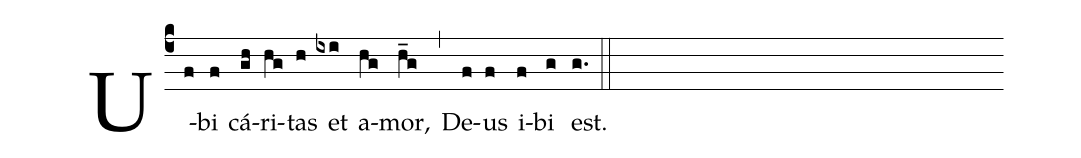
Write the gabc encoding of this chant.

%%
(c4) U(f)bi(f) cá(gh)ri(hg)tas(h) et(ixi) a(hg)mor,(h_g) (,) De(f)us(f) i(f)bi(g) est.(g.) (::)
